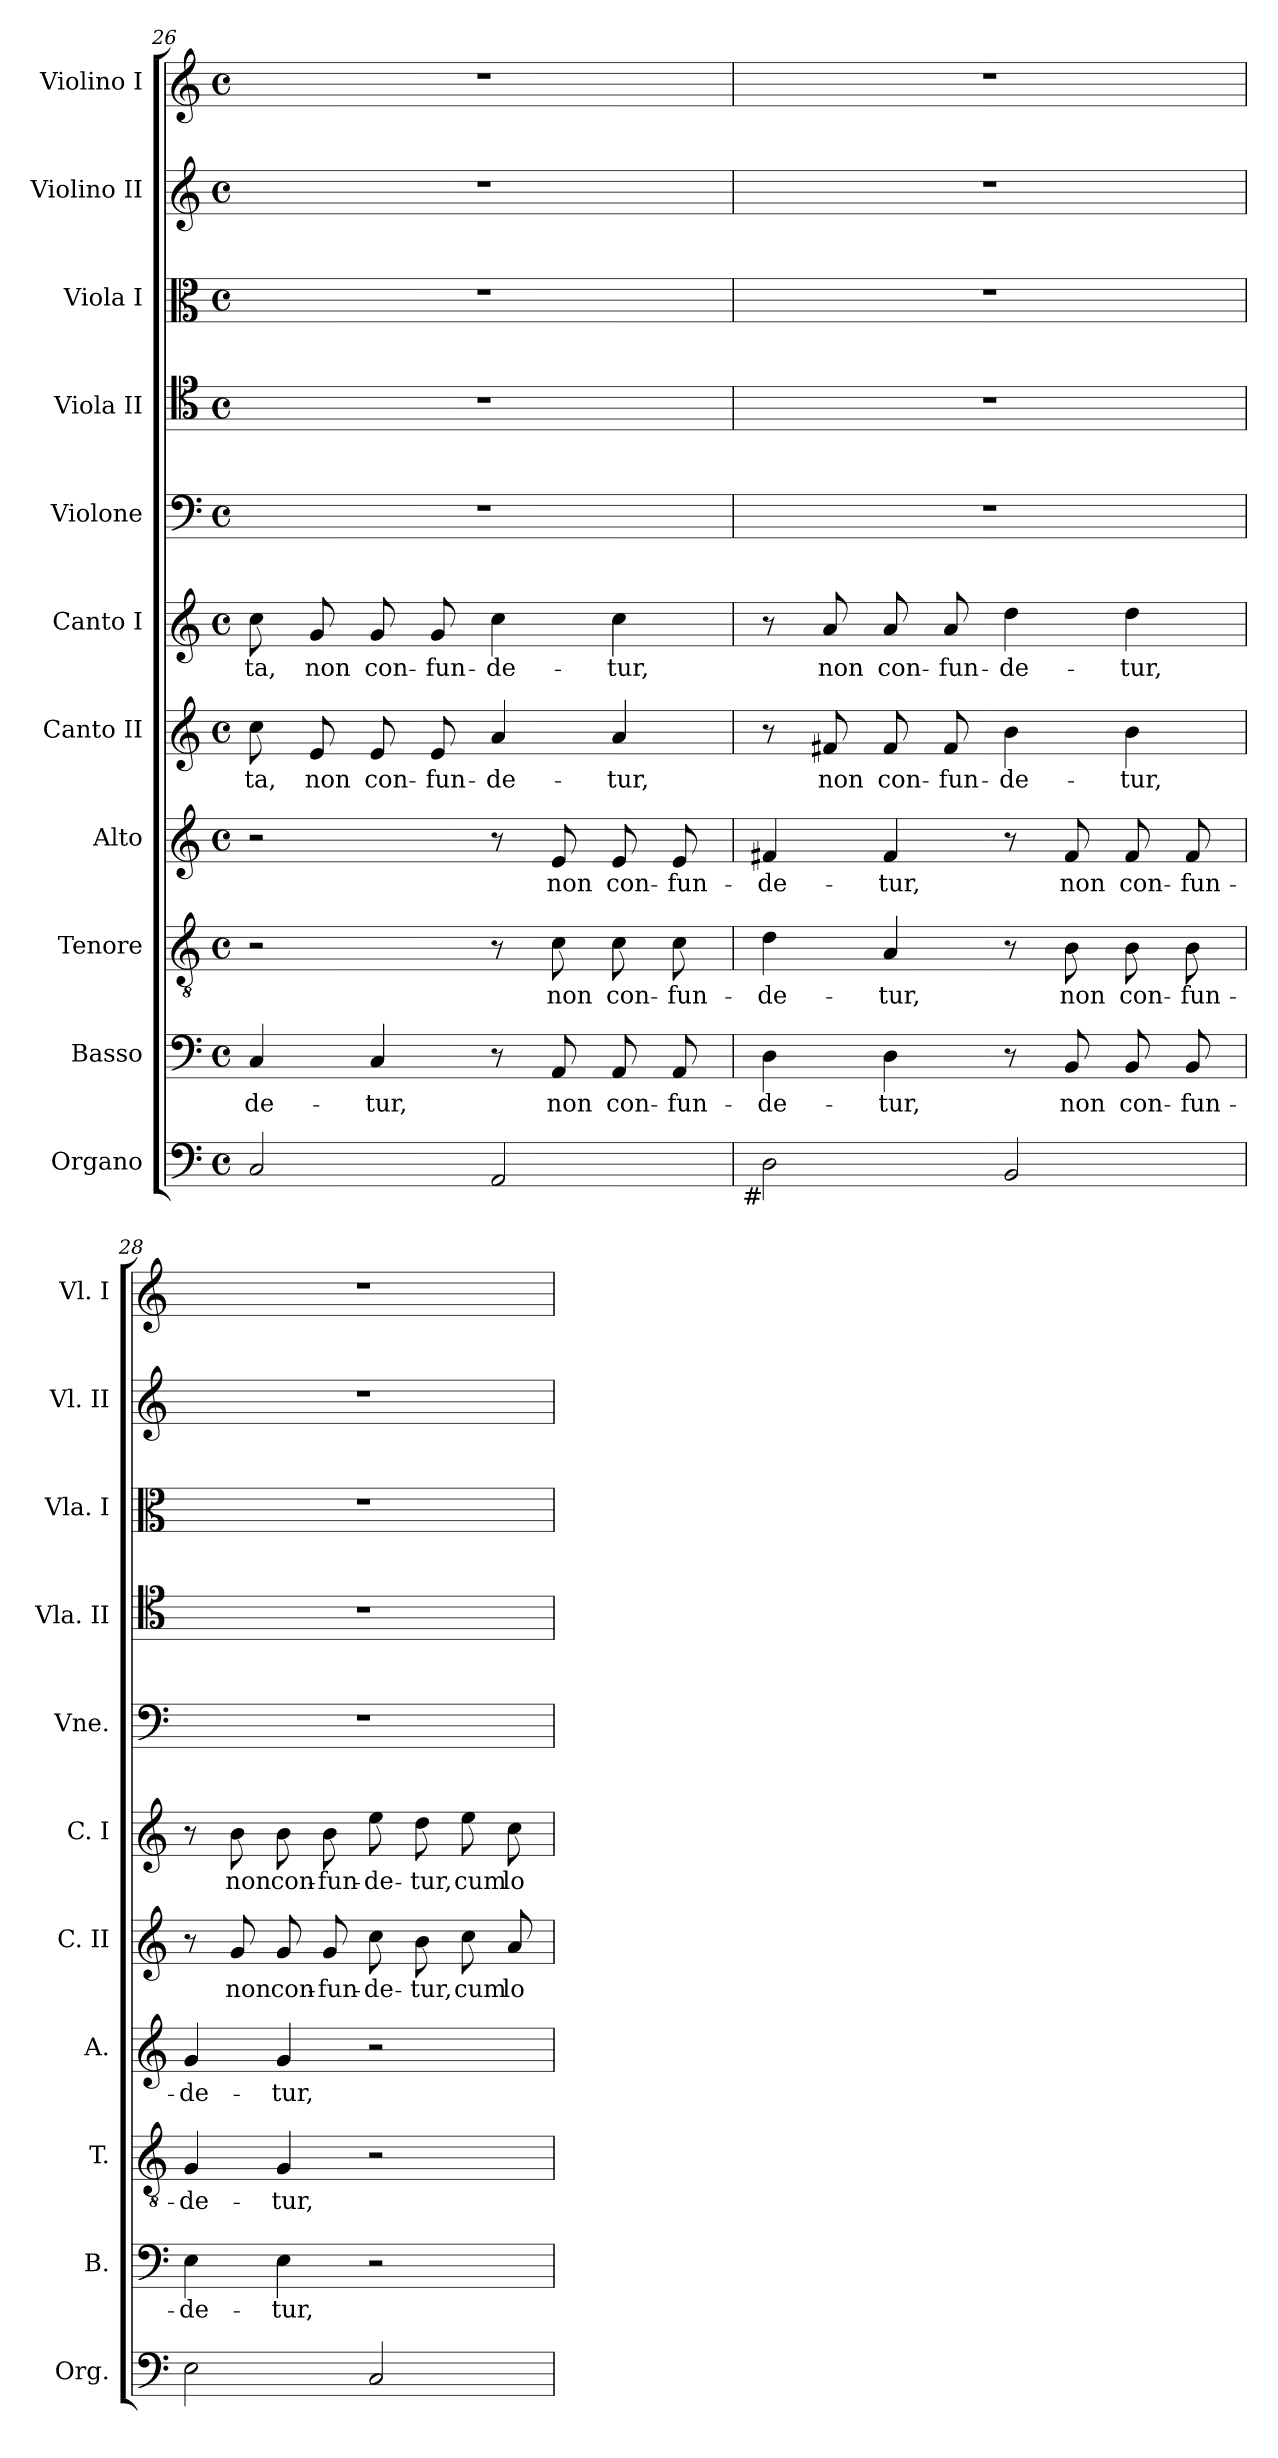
**kern	**kern	**text	**kern	**text	**kern	**text	**kern	**text	**kern	**text	**kern	**kern	**kern	**kern	**kern
*part11	*part10	*part10	*part9	*part9	*part8	*part8	*part7	*part7	*part6	*part6	*part5	*part4	*part3	*part2	*part1
*staff11	*staff10	*staff10	*staff9	*staff9	*staff8	*staff8	*staff7	*staff7	*staff6	*staff6	*staff5	*staff4	*staff3	*staff2	*staff1
*I"Organo	*I"Basso	*	*I"Tenore	*	*I"Alto	*	*I"Canto II	*	*I"Canto I	*	*I"Violone	*I"Viola II	*I"Viola I	*I"Violino II	*I"Violino I
*I'Org.	*I'B.	*	*I'T.	*	*I'A.	*	*I'C. II	*	*I'C. I	*	*I'Vne.	*I'Vla. II	*I'Vla. I	*I'Vl. II	*I'Vl. I
*clefF4	*clefF4	*	*clefGv2	*	*clefG2	*	*clefG2	*	*clefG2	*	*clefF4	*clefC4	*clefC3	*clefG2	*clefG2
*	*	*	*ITrd7c12	*	*	*	*	*	*	*	*	*	*	*	*
*k[]	*k[]	*	*k[]	*	*k[]	*	*k[]	*	*k[]	*	*k[]	*k[]	*k[]	*k[]	*k[]
*C:	*C:	*	*C:	*	*C:	*	*C:	*	*C:	*	*C:	*C:	*C:	*C:	*C:
*M4/4	*M4/4	*	*M4/4	*	*M4/4	*	*M4/4	*	*M4/4	*	*M4/4	*M4/4	*M4/4	*M4/4	*M4/4
*met(c)	*met(c)	*	*met(c)	*	*met(c)	*	*met(c)	*	*met(c)	*	*met(c)	*met(c)	*met(c)	*met(c)	*met(c)
=26	=26	=26	=26	=26	=26	=26	=26	=26	=26	=26	=26	=26	=26	=26	=26
!	!	!LO:LY:b:color=#000000	!	!	!	!	!	!	!	!	!	!	!	!	!
!	!	!	!	!	!	!	!	!LO:LY:b:color=#000000	!	!	!	!	!	!	!
!	!	!	!	!	!	!	!	!	!	!LO:LY:b:color=#000000	!	!	!	!	!
2Ci/	4Ci/	-de-	2r	.	2r	.	8cci\	-ta,	8cci\	-ta,	1r	1r	1r	1r	1r
!	!	!	!	!	!	!	!	!LO:LY:b:color=#000000	!	!	!	!	!	!	!
!	!	!	!	!	!	!	!	!	!	!LO:LY:b:color=#000000	!	!	!	!	!
.	.	.	.	.	.	.	8ei/	non	8gi/	non	.	.	.	.	.
!	!	!LO:LY:b:color=#000000	!	!	!	!	!	!	!	!	!	!	!	!	!
!	!	!	!	!	!	!	!	!LO:LY:b:color=#000000	!	!	!	!	!	!	!
!	!	!	!	!	!	!	!	!	!	!LO:LY:b:color=#000000	!	!	!	!	!
.	4Ci/	-tur,	.	.	.	.	8ei/	con-	8gi/	con-	.	.	.	.	.
!	!	!	!	!	!	!	!	!LO:LY:b:color=#000000	!	!	!	!	!	!	!
!	!	!	!	!	!	!	!	!	!	!LO:LY:b:color=#000000	!	!	!	!	!
.	.	.	.	.	.	.	8ei/	-fun-	8gi/	-fun-	.	.	.	.	.
!	!	!	!	!	!	!	!	!LO:LY:b:color=#000000	!	!	!	!	!	!	!
!	!	!	!	!	!	!	!	!	!	!LO:LY:b:color=#000000	!	!	!	!	!
2AAi/	8r	.	8r	.	8r	.	4ai/	-de-	4cci\	-de-	.	.	.	.	.
!	!	!LO:LY:b:color=#000000	!	!	!	!	!	!	!	!	!	!	!	!	!
!	!	!	!	!LO:LY:b:color=#000000	!	!	!	!	!	!	!	!	!	!	!
!	!	!	!	!	!	!LO:LY:b:color=#000000	!	!	!	!	!	!	!	!	!
.	8AAi/	non	8Ci\	non	8ei/	non	.	.	.	.	.	.	.	.	.
!	!	!LO:LY:b:color=#000000	!	!	!	!	!	!	!	!	!	!	!	!	!
!	!	!	!	!LO:LY:b:color=#000000	!	!	!	!	!	!	!	!	!	!	!
!	!	!	!	!	!	!LO:LY:b:color=#000000	!	!	!	!	!	!	!	!	!
!	!	!	!	!	!	!	!	!LO:LY:b:color=#000000	!	!	!	!	!	!	!
!	!	!	!	!	!	!	!	!	!	!LO:LY:b:color=#000000	!	!	!	!	!
.	8AAi/	con-	8Ci\	con-	8ei/	con-	4ai/	-tur,	4cci\	-tur,	.	.	.	.	.
!	!	!LO:LY:b:color=#000000	!	!	!	!	!	!	!	!	!	!	!	!	!
!	!	!	!	!LO:LY:b:color=#000000	!	!	!	!	!	!	!	!	!	!	!
!	!	!	!	!	!	!LO:LY:b:color=#000000	!	!	!	!	!	!	!	!	!
.	8AAi/	-fun-	8Ci\	-fun-	8ei/	-fun-	.	.	.	.	.	.	.	.	.
=27	=27	=27	=27	=27	=27	=27	=27	=27	=27	=27	=27	=27	=27	=27	=27
!	!	!LO:LY:b:color=#000000	!	!	!	!	!	!	!	!	!	!	!	!	!
!	!	!	!	!LO:LY:b:color=#000000	!	!	!	!	!	!	!	!	!	!	!
!LO:TX:b:rj:t=#	!	!	!	!	!	!	!	!	!	!	!	!	!	!	!
!	!	!	!	!	!	!LO:LY:b:color=#000000	!	!	!	!	!	!	!	!	!
2Di\	4Di\	-de-	4Di\	-de-	4f#Xi/	-de-	8r	.	8r	.	1r	1r	1r	1r	1r
!	!	!	!	!	!	!	!	!LO:LY:b:color=#000000	!	!	!	!	!	!	!
!	!	!	!	!	!	!	!	!	!	!LO:LY:b:color=#000000	!	!	!	!	!
.	.	.	.	.	.	.	8f#Xi/	non	8ai/	non	.	.	.	.	.
!	!	!LO:LY:b:color=#000000	!	!	!	!	!	!	!	!	!	!	!	!	!
!	!	!	!	!LO:LY:b:color=#000000	!	!	!	!	!	!	!	!	!	!	!
!	!	!	!	!	!	!LO:LY:b:color=#000000	!	!	!	!	!	!	!	!	!
!	!	!	!	!	!	!	!	!LO:LY:b:color=#000000	!	!	!	!	!	!	!
!	!	!	!	!	!	!	!	!	!	!LO:LY:b:color=#000000	!	!	!	!	!
.	4Di\	-tur,	4AAi/	-tur,	4f#i/	-tur,	8f#i/	con-	8ai/	con-	.	.	.	.	.
!	!	!	!	!	!	!	!	!LO:LY:b:color=#000000	!	!	!	!	!	!	!
!	!	!	!	!	!	!	!	!	!	!LO:LY:b:color=#000000	!	!	!	!	!
.	.	.	.	.	.	.	8f#i/	-fun-	8ai/	-fun-	.	.	.	.	.
!	!	!	!	!	!	!	!	!LO:LY:b:color=#000000	!	!	!	!	!	!	!
!	!	!	!	!	!	!	!	!	!	!LO:LY:b:color=#000000	!	!	!	!	!
2BBi/	8r	.	8r	.	8r	.	4bi\	-de-	4ddi\	-de-	.	.	.	.	.
!	!	!LO:LY:b:color=#000000	!	!	!	!	!	!	!	!	!	!	!	!	!
!	!	!	!	!LO:LY:b:color=#000000	!	!	!	!	!	!	!	!	!	!	!
!	!	!	!	!	!	!LO:LY:b:color=#000000	!	!	!	!	!	!	!	!	!
.	8BBi/	non	8BBi\	non	8f#i/	non	.	.	.	.	.	.	.	.	.
!	!	!LO:LY:b:color=#000000	!	!	!	!	!	!	!	!	!	!	!	!	!
!	!	!	!	!LO:LY:b:color=#000000	!	!	!	!	!	!	!	!	!	!	!
!	!	!	!	!	!	!LO:LY:b:color=#000000	!	!	!	!	!	!	!	!	!
!	!	!	!	!	!	!	!	!LO:LY:b:color=#000000	!	!	!	!	!	!	!
!	!	!	!	!	!	!	!	!	!	!LO:LY:b:color=#000000	!	!	!	!	!
.	8BBi/	con-	8BBi\	con-	8f#i/	con-	4bi\	-tur,	4ddi\	-tur,	.	.	.	.	.
!	!	!LO:LY:b:color=#000000	!	!	!	!	!	!	!	!	!	!	!	!	!
!	!	!	!	!LO:LY:b:color=#000000	!	!	!	!	!	!	!	!	!	!	!
!	!	!	!	!	!	!LO:LY:b:color=#000000	!	!	!	!	!	!	!	!	!
.	8BBi/	-fun-	8BBi\	-fun-	8f#i/	-fun-	.	.	.	.	.	.	.	.	.
!!LO:PB:g=z
=28	=28	=28	=28	=28	=28	=28	=28	=28	=28	=28	=28	=28	=28	=28	=28
!	!	!LO:LY:b:color=#000000	!	!	!	!	!	!	!	!	!	!	!	!	!
!	!	!	!	!LO:LY:b:color=#000000	!	!	!	!	!	!	!	!	!	!	!
!	!	!	!	!	!	!LO:LY:b:color=#000000	!	!	!	!	!	!	!	!	!
2Ei\	4Ei\	-de-	4GGi/	-de-	4gi/	-de-	8r	.	8r	.	1r	1r	1r	1r	1r
!	!	!	!	!	!	!	!	!LO:LY:b:color=#000000	!	!	!	!	!	!	!
!	!	!	!	!	!	!	!	!	!	!LO:LY:b:color=#000000	!	!	!	!	!
.	.	.	.	.	.	.	8gi/	non	8bi\	non	.	.	.	.	.
!	!	!LO:LY:b:color=#000000	!	!	!	!	!	!	!	!	!	!	!	!	!
!	!	!	!	!LO:LY:b:color=#000000	!	!	!	!	!	!	!	!	!	!	!
!	!	!	!	!	!	!LO:LY:b:color=#000000	!	!	!	!	!	!	!	!	!
!	!	!	!	!	!	!	!	!LO:LY:b:color=#000000	!	!	!	!	!	!	!
!	!	!	!	!	!	!	!	!	!	!LO:LY:b:color=#000000	!	!	!	!	!
.	4Ei\	-tur,	4GGi/	-tur,	4gi/	-tur,	8gi/	con-	8bi\	con-	.	.	.	.	.
!	!	!	!	!	!	!	!	!LO:LY:b:color=#000000	!	!	!	!	!	!	!
!	!	!	!	!	!	!	!	!	!	!LO:LY:b:color=#000000	!	!	!	!	!
.	.	.	.	.	.	.	8gi/	-fun-	8bi\	-fun-	.	.	.	.	.
!	!	!	!	!	!	!	!	!LO:LY:b:color=#000000	!	!	!	!	!	!	!
!	!	!	!	!	!	!	!	!	!	!LO:LY:b:color=#000000	!	!	!	!	!
2Ci/	2r	.	2r	.	2r	.	8cci\	-de-	8eei\	-de-	.	.	.	.	.
!	!	!	!	!	!	!	!	!LO:LY:b:color=#000000	!	!	!	!	!	!	!
!	!	!	!	!	!	!	!	!	!	!LO:LY:b:color=#000000	!	!	!	!	!
.	.	.	.	.	.	.	8bi\	-tur,	8ddi\	-tur,	.	.	.	.	.
!	!	!	!	!	!	!	!	!LO:LY:b:color=#000000	!	!	!	!	!	!	!
!	!	!	!	!	!	!	!	!	!	!LO:LY:b:color=#000000	!	!	!	!	!
.	.	.	.	.	.	.	8cci\	cum	8eei\	cum	.	.	.	.	.
!	!	!	!	!	!	!	!	!LO:LY:b:color=#000000	!	!	!	!	!	!	!
!	!	!	!	!	!	!	!	!	!	!LO:LY:b:color=#000000	!	!	!	!	!
.	.	.	.	.	.	.	8ai/	lo-	8cci\	lo-	.	.	.	.	.
=	=	=	=	=	=	=	=	=	=	=	=	=	=	=	=
*-	*-	*-	*-	*-	*-	*-	*-	*-	*-	*-	*-	*-	*-	*-	*-
